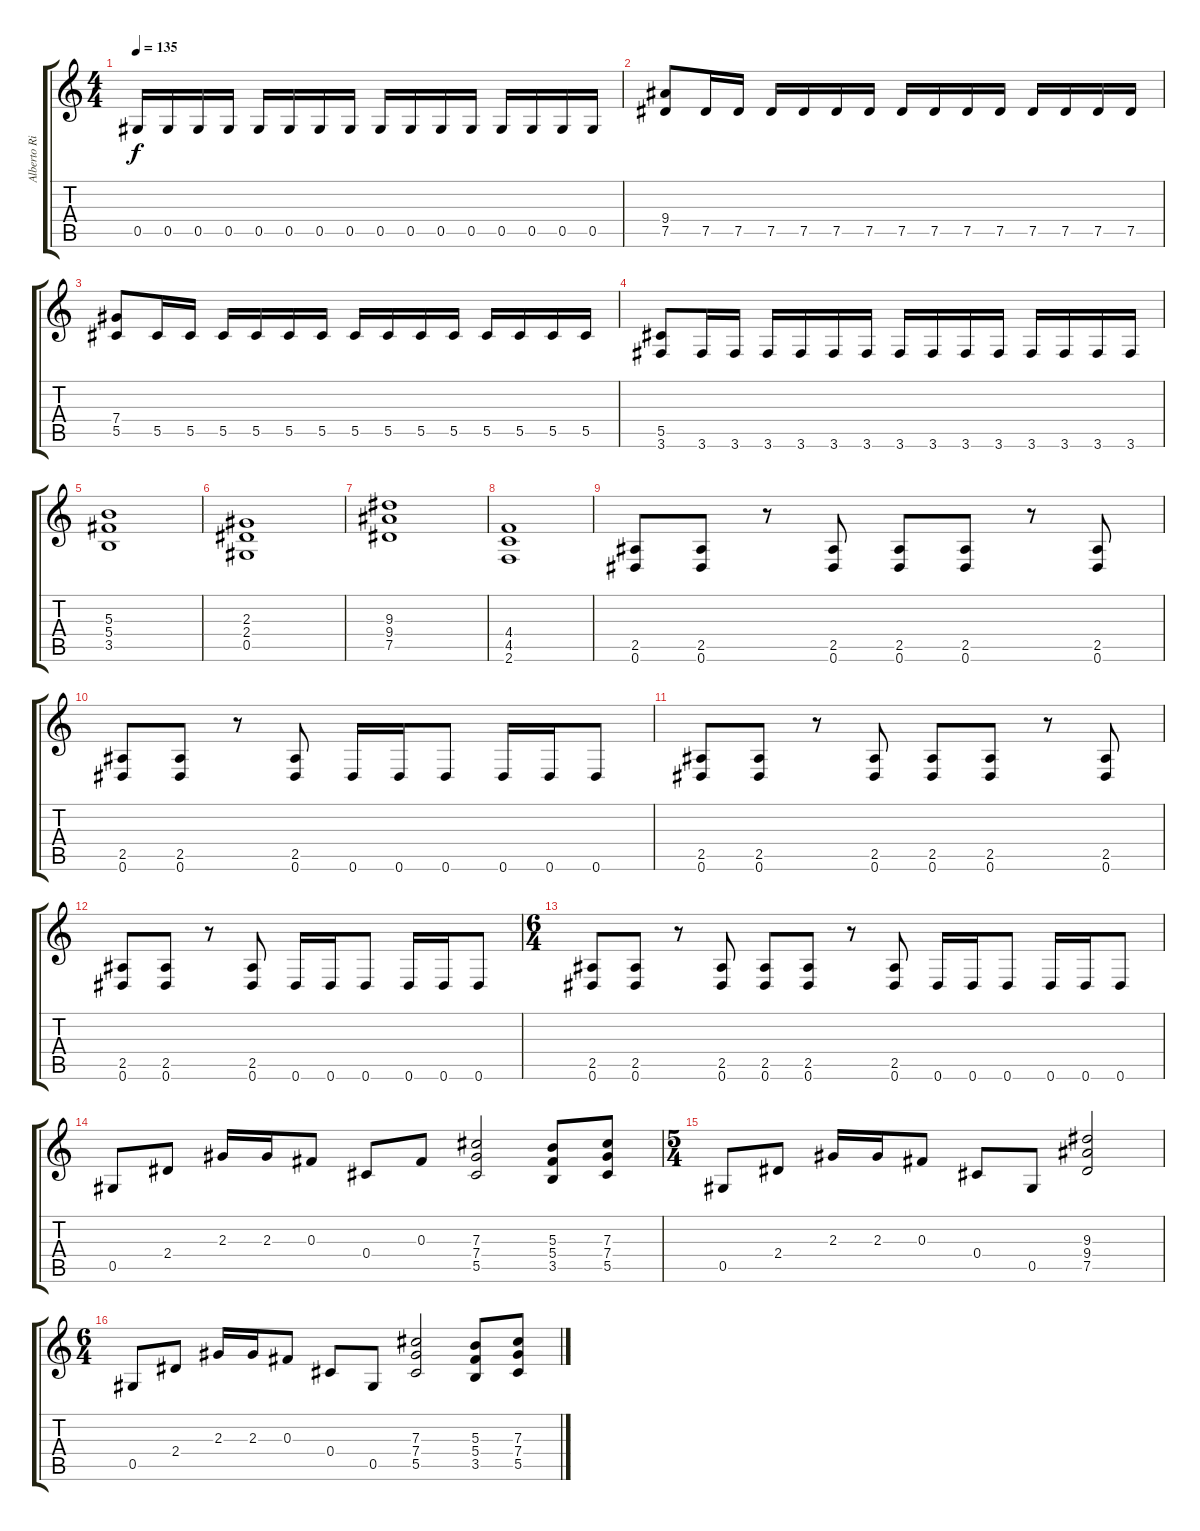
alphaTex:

\track ("Alberto Rionda" "Alberto Ri") {instrument distortionguitar}
\staff {score tabs}
\tuning (Eb4 Bb3 Gb3 Db3 Ab2 Eb2) {hide}
\ts (4 4)
\tempo 135
\clef g2
\ks c
0.5.16{dy f} 0.5.16 0.5.16 0.5.16 0.5.16 0.5.16 0.5.16 0.5.16 0.5.16 0.5.16 0.5.16 0.5.16 0.5.16 0.5.16 0.5.16 0.5.16 |
(9.4 7.5).8 7.5.16 7.5.16 7.5.16 7.5.16 7.5.16 7.5.16 7.5.16 7.5.16 7.5.16 7.5.16 7.5.16 7.5.16 7.5.16 7.5.16 |
(7.4 5.5).8 5.5.16 5.5.16 5.5.16 5.5.16 5.5.16 5.5.16 5.5.16 5.5.16 5.5.16 5.5.16 5.5.16 5.5.16 5.5.16 5.5.16 |
(5.5 3.6).8 3.6.16 3.6.16 3.6.16 3.6.16 3.6.16 3.6.16 3.6.16 3.6.16 3.6.16 3.6.16 3.6.16 3.6.16 3.6.16 3.6.16 |
(5.3 5.4 3.5).1 |
(2.3 2.4 0.5).1 |
(9.3 9.4 7.5).1 |
(4.4 4.5 2.6).1 |
(2.5 0.6).8 (2.5 0.6).8 r.8 (2.5 0.6).8 (2.5 0.6).8 (2.5 0.6).8 r.8 (2.5 0.6).8 |
(2.5 0.6).8 (2.5 0.6).8 r.8 (2.5 0.6).8 0.6.16 0.6.16 0.6.8 0.6.16 0.6.16 0.6.8 |
(2.5 0.6).8 (2.5 0.6).8 r.8 (2.5 0.6).8 (2.5 0.6).8 (2.5 0.6).8 r.8 (2.5 0.6).8 |
(2.5 0.6).8 (2.5 0.6).8 r.8 (2.5 0.6).8 0.6.16 0.6.16 0.6.8 0.6.16 0.6.16 0.6.8 |
\ts (6 4)
(2.5 0.6).8 (2.5 0.6).8 r.8 (2.5 0.6).8 (2.5 0.6).8 (2.5 0.6).8 r.8 (2.5 0.6).8 0.6.16 0.6.16 0.6.8 0.6.16 0.6.16 0.6.8 |
0.5.8 2.4.8 2.3.16 2.3.16 0.3.8 0.4.8 0.3.8 (7.3 7.4 5.5).2 (5.3 5.4 3.5).8 (7.3 7.4 5.5).8 |
\ts (5 4)
0.5.8 2.4.8 2.3.16 2.3.16 0.3.8 0.4.8 0.5.8 (9.3 9.4 7.5).2 |
\ts (6 4)
0.5.8 2.4.8 2.3.16 2.3.16 0.3.8 0.4.8 0.5.8 (7.3 7.4 5.5).2 (5.3 5.4 3.5).8 (7.3 7.4 5.5).8
